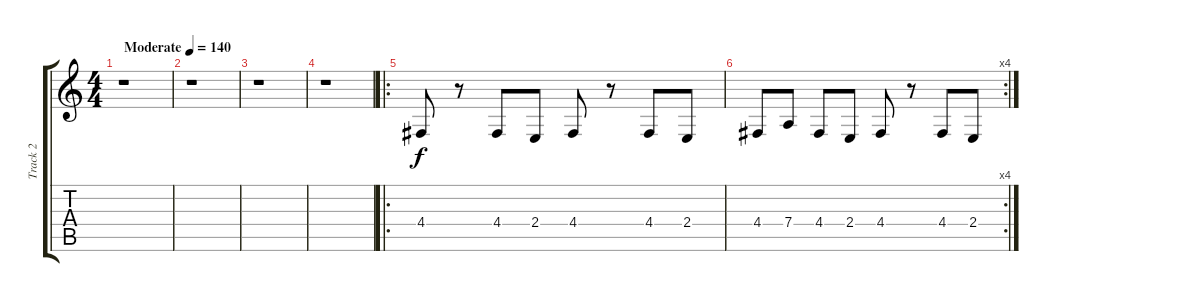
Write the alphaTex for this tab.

\track ("Track 2" "Track 2") {instrument trumpet}
\staff {score tabs}
\tuning (E4 B3 G3 D3 A2 E2) {hide}
\ts (4 4)
\tempo (140 "Moderate")
\clef g2
\ks c
r.1{dy f instrument trumpet} |
r.1 |
r.1 |
r.1 |
\ro
4.4.8 r.8 4.4.8 2.4.8 4.4.8 r.8 4.4.8 2.4.8 |
\rc 4
4.4.8 7.4.8 4.4.8 2.4.8 4.4.8 r.8 4.4.8 2.4.8
